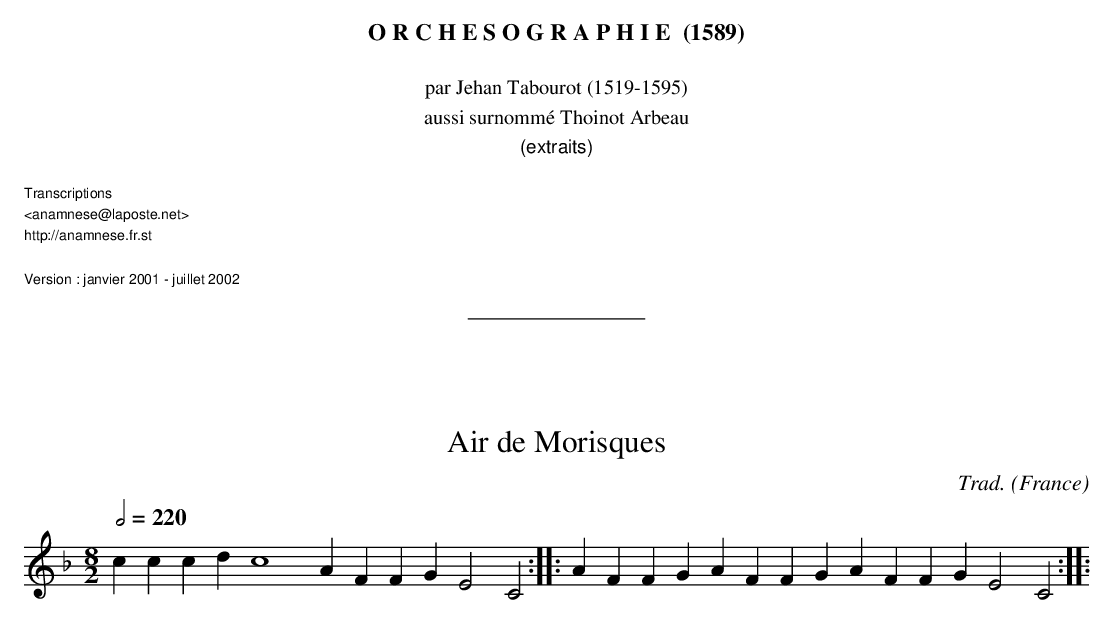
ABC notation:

X:1
T:Air de Morisques
C:Trad.
O:France
M:8/2
L:1/4
Q:1/2=220
K:F
cccd c4 AFFG E2C2 :: AFFG AFFG AFFG E2C2 ::
